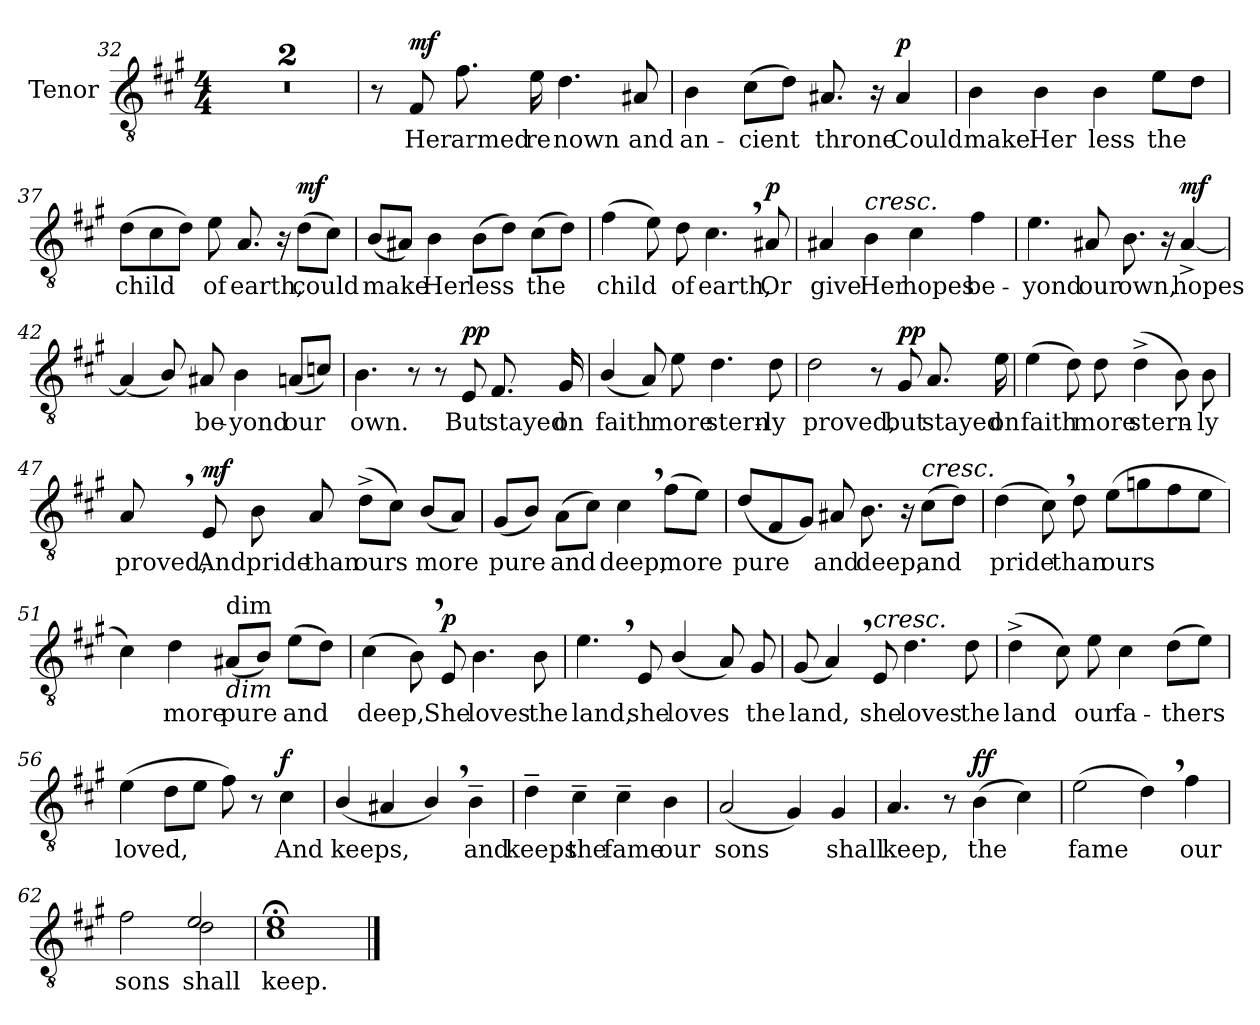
**kern	**text	**dynam
*part1	*part1	*part1
*staff1	*staff1	*staff1
*I"Tenor	*	*
*clefGv2	*	*
*k[f#c#g#]	*	*
*M4/4	*	*
=32	=32	=32
1r	.	.
=33	=33	=33
1r	.	.
!!LO:LB:g=z
=34	=34	=34
8r	.	.
!	!LO:LY:b	!LO:DY:a
8F#/	Her	mf
!	!LO:LY:b	!
8.f#\	armed	.
!	!LO:LY:b	!
16e\	re	.
!	!LO:LY:b	!
4.d\	- nown	.
!	!LO:LY:b	!
8A#X/	and	.
=35	=35	=35
!	!LO:LY:b	!
4B\	an-	.
!	!LO:LY:b	!
(>8c#\L	-cient	.
8d\J)	.	.
!	!LO:LY:b	!
8.A#X/	throne	.
16r	.	.
!	!LO:LY:b	!LO:DY:a
4A#/	Could	p
=36	=36	=36
!	!LO:LY:b	!
4B\	make	.
!	!LO:LY:b	!
4B\	Her	.
!	!LO:LY:b	!
4B\	less	.
!	!LO:LY:b	!
8e\L	the	.
8d\J	.	.
=37	=37	=37
!	!LO:LY:b	!
(>8d\L	child	.
8c#\	.	.
8d\J)	.	.
!	!LO:LY:b	!
8e\	of	.
!	!LO:LY:b	!
8.A/	earth,	.
16r	.	.
!	!LO:LY:b	!LO:DY:a
(>8d\L	could	mf
8c#\J)	.	.
!!LO:LB:g=z
=38	=38	=38
!	!LO:LY:b	!
(<8B/L	make	.
8A#X/J)	.	.
!	!LO:LY:b	!
4B\	Her	.
!	!LO:LY:b	!
(>8B\L	less	.
8d\J)	.	.
!	!LO:LY:b	!
(>8c#\L	the	.
8d\J)	.	.
=39	=39	=39
!	!LO:LY:b	!
(>4f#\	child	.
8e\)	.	.
!	!LO:LY:b	!
8d\	of	.
!	!LO:LY:b	!
4.c#,\	earth,	.
!	!LO:LY:b	!LO:DY:a
8A#X/	Or	p
=40	=40	=40
!	!LO:LY:b	!
4A#X/	give	.
!LO:TX:a:i:t=cresc.	!	!
!	!LO:LY:b	!
4B\	Her	.
!	!LO:LY:b	!
4c#\	hopes	.
!	!LO:LY:b	!
4f#\	be-	.
=41	=41	=41
!	!LO:LY:b	!
4.e\	-yond	.
!	!LO:LY:b	!
8A#X/	our	.
!	!LO:LY:b	!
8.B\	own,	.
16r	.	.
!	!LO:LY:b	!LO:DY:a
[4A#^/	hopes	mf
!!LO:LB:g=z
=42	=42	=42
(<4A#/]	.	.
8B/)	.	.
!	!LO:LY:b	!
8A#X/	be-	.
!	!LO:LY:b	!
4B\	-yond	.
!	!LO:LY:b	!
(<8An/L	our	.
8cn/J)	.	.
=43	=43	=43
!	!LO:LY:b	!
4.B\	own.	.
8r	.	.
8r	.	.
!	!LO:LY:b	!LO:DY:b
8E/	But	pp
!	!LO:LY:b	!
8.F#/	stayed	.
!	!LO:LY:b	!
16G#/	on	.
=44	=44	=44
!	!LO:LY:b	!
(<4B/	faith	.
8A/)	.	.
!	!LO:LY:b	!
8e\	more	.
!	!LO:LY:b	!
4.d\	stern-	.
!	!LO:LY:b	!
8d\	-ly	.
!!LO:LB:g=z
=45	=45	=45
!	!LO:LY:b	!
2d\	proved,	.
8r	.	.
!	!LO:LY:b	!LO:DY:a
8G#/	but	pp
!	!LO:LY:b	!
8.A/	stayed	.
!	!LO:LY:b	!
16e\	on	.
=46	=46	=46
!	!LO:LY:b	!
(>4e\	faith	.
8d\)	.	.
!	!LO:LY:b	!
8d\	more	.
!	!LO:LY:b	!
(>4d^\	stern-	.
8B\)	.	.
!	!LO:LY:b	!
8B\	-ly	.
=47	=47	=47
!	!LO:LY:b	!
8A,/	proved,	.
!	!LO:LY:b	!LO:DY:a
8E/	And	mf
!	!LO:LY:b	!
8B\	pride	.
!	!LO:LY:b	!
8A/	than	.
!	!LO:LY:b	!
(>8d^\L	ours	.
8c#\J)	.	.
!	!LO:LY:b	!
(<8B/L	more	.
8A/J)	.	.
!!LO:LB:g=z
=48	=48	=48
!	!LO:LY:b	!
(<8G#/L	pure	.
8B/J)	.	.
!	!LO:LY:b	!
(>8A\L	and	.
8c#\J)	.	.
!	!LO:LY:b	!
4c#,\	deep,	.
!	!LO:LY:b	!
(>8f#\L	more	.
8e\J)	.	.
=49	=49	=49
!	!LO:LY:b	!
(<8d/L	pure	.
8F#/	.	.
8G#/J)	.	.
!	!LO:LY:b	!
8A#X/	and	.
!	!LO:LY:b	!
8.B\	deep,	.
16r	.	.
!LO:TX:a:i:t=cresc.	!	!
!	!LO:LY:b	!
(>8c#\L	and	.
8d\J)	.	.
=50	=50	=50
!	!LO:LY:b	!
(>4d\	pride	.
8c#,\)	.	.
!	!LO:LY:b	!
8d\	than	.
!	!LO:LY:b	!
(>8e\L	ours	.
8gn\	.	.
8f#\	.	.
8e\J	.	.
!!LO:LB:g=z
=51	=51	=51
4c#\)	.	.
!	!LO:LY:b	!
4d\	more	.
!LO:TX:t=dim	!	!
!LO:TX:b:i:t=dim	!	!
!	!LO:LY:b	!
(<8A#X/L	pure	.
8B/J)	.	.
!	!LO:LY:b	!
(>8e\L	and	.
8d\J)	.	.
=52	=52	=52
!	!LO:LY:b	!
(>4c#\	deep,	.
8B,\)	.	.
!	!LO:LY:b	!LO:DY:a
8E/	She	p
!	!LO:LY:b	!
4.B\	loves	.
!	!LO:LY:b	!
8B\	the	.
=53	=53	=53
!	!LO:LY:b	!
4.e,\	land,	.
!	!LO:LY:b	!
8E/	she	.
!	!LO:LY:b	!
(<4B/	loves	.
8A/)	.	.
!	!LO:LY:b	!
8G#/	the	.
=54	=54	=54
!	!LO:LY:b	!
(<8G#/	land,	.
4A,/)	.	.
!LO:TX:a:i:t=cresc.	!	!
!	!LO:LY:b	!
8E/	-she	.
!	!LO:LY:b	!
4.d\	loves	.
!	!LO:LY:b	!
8d\	the	.
!!LO:LB:g=z
=55	=55	=55
!	!LO:LY:b	!
(>4d^\	land	.
8c#\)	.	.
!	!LO:LY:b	!
8e\	our	.
!	!LO:LY:b	!
4c#\	fa-	.
!	!LO:LY:b	!
(>8d\L	-thers	.
8e\J)	.	.
=56	=56	=56
!	!LO:LY:b	!
(>4e\	loved,	.
8d\L	.	.
8e\J	.	.
8f#\)	.	.
8r	.	.
!	!LO:LY:b	!LO:DY:a
4c#\	And	f
=57	=57	=57
!	!LO:LY:b	!
(<4B/	keeps,	.
4A#X/	.	.
4B,/)	.	.
!	!LO:LY:b	!
4B~\	and	.
=58	=58	=58
!	!LO:LY:b	!
4d~\	keeps	.
!	!LO:LY:b	!
4c#~\	the	.
!	!LO:LY:b	!
4c#~\	fame	.
!	!LO:LY:b	!
4B\	our	.
!!LO:LB:g=z
=59	=59	=59
!	!LO:LY:b	!
(<2A/	sons	.
4G#/)	.	.
!	!LO:LY:b	!
4G#/	shall	.
=60	=60	=60
!	!LO:LY:b	!
4.A/	keep,	.
8r	.	.
!	!LO:LY:b	!LO:DY:a
(>4B\	the	ff
4c#\)	.	.
=61	=61	=61
!	!LO:LY:b	!
(>2e\	fame	.
4d,\)	.	.
!	!LO:LY:b	!
4f#\	our	.
=62	=62	=62
!	!LO:LY:b	!
*^	*	*
2f#\	2ryy	sons	.
!	!	!LO:LY:b	!
2e/	2d\	shall	.
=63	=63	=63	=63
!	!	!LO:LY:b	!
1e;<	1c#	keep.	.
*v	*v	*	*
==	==	==
*-	*-	*-
